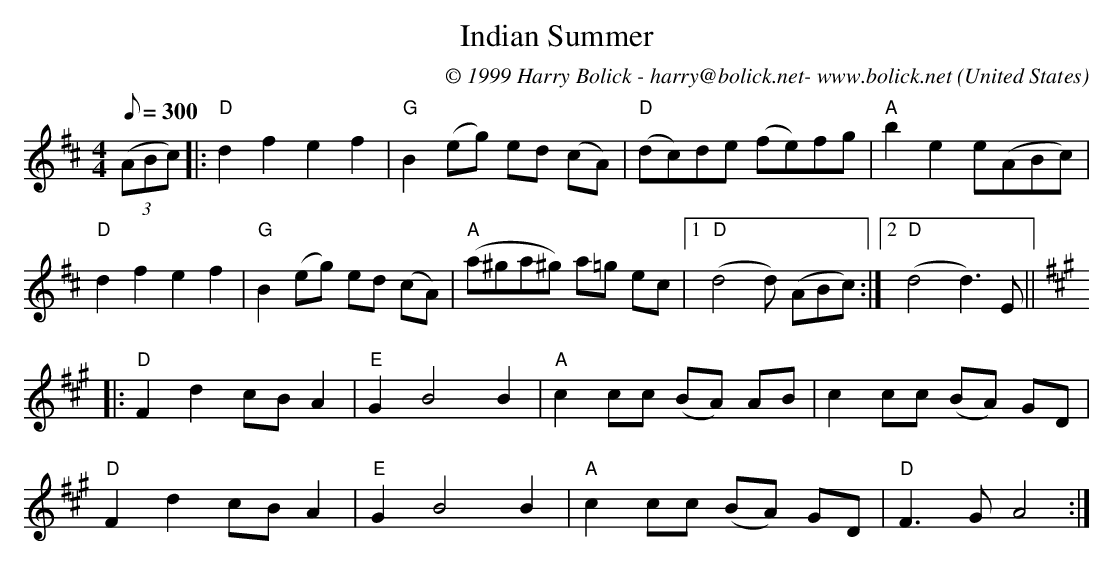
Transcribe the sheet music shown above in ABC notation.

X:1
T:Indian Summer
C:© 1999 Harry Bolick - harry@bolick.net- www.bolick.net
O:United States
M:4/4
L:1/8
Q:300
K:D
(3(ABc) |: "D" d2f2e2f2 | "G" B2 (eg) ed (cA) |"D" (dc)de (fe)fg |"A" b2e2 e(ABc) |
 "D" d2f2e2f2 |"G" B2 (eg) ed (cA) | "A" (a^ga^g) a=g ec |1 "D" (d4 d) (ABc):|2 "D" (d4 d3) E ||
K:A
|: "D"F2d2 cB A2 | "E"G2 B4 B2 | "A"c2 cc (BA) AB | c2 cc (BA) GD|
"D" F2d2 cB A2 | "E" G2 B4 B2 | "A" c2 cc (BA) GD | "D" F3 G A4 :|
